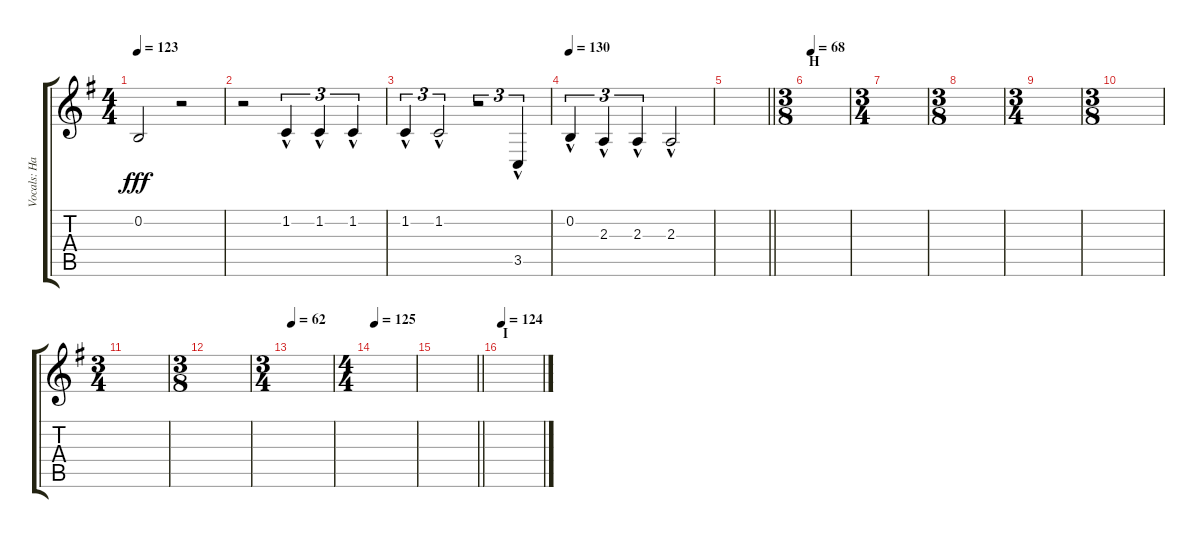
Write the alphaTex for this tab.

\track ("Vocals: Halford" "Vocals: Ha") {instrument lead1square}
\staff {score tabs}
\tuning (E4 B3 G3 D3 A2 E2) {hide}
\ts (4 4)
\tempo 123
\clef g2
\ks g
0.2{t}.2{dy fff} r.2 |
r.2 1.2{hac}.4{tu (3 2)} 1.2{hac}.4{tu (3 2)} 1.2{hac}.4{tu (3 2)} |
1.2{hac}.4{tu (3 2)} 1.2{hac}.2{tu (3 2)} r.2{tu (3 2)} 3.5{hac}.4{tu (3 2)} |
\tempo 130
0.2{hac}.4{tu (3 2)} 2.3{hac}.4{tu (3 2)} 2.3{hac}.4{tu (3 2)} 2.3{hac}.2 |
\barLineRight lightlight
|
\ts (3 8)
\section ("" "H")
\tempo (68 0.08333333333333333)
|
\ts (3 4)
|
\ts (3 8)
|
\ts (3 4)
|
\ts (3 8)
|
\ts (3 4)
|
\ts (3 8)
|
\ts (3 4)
\tempo 62
|
\ts (4 4)
\tempo 125
|
\barLineRight lightlight
|
\section ("" "I")
\tempo 124
